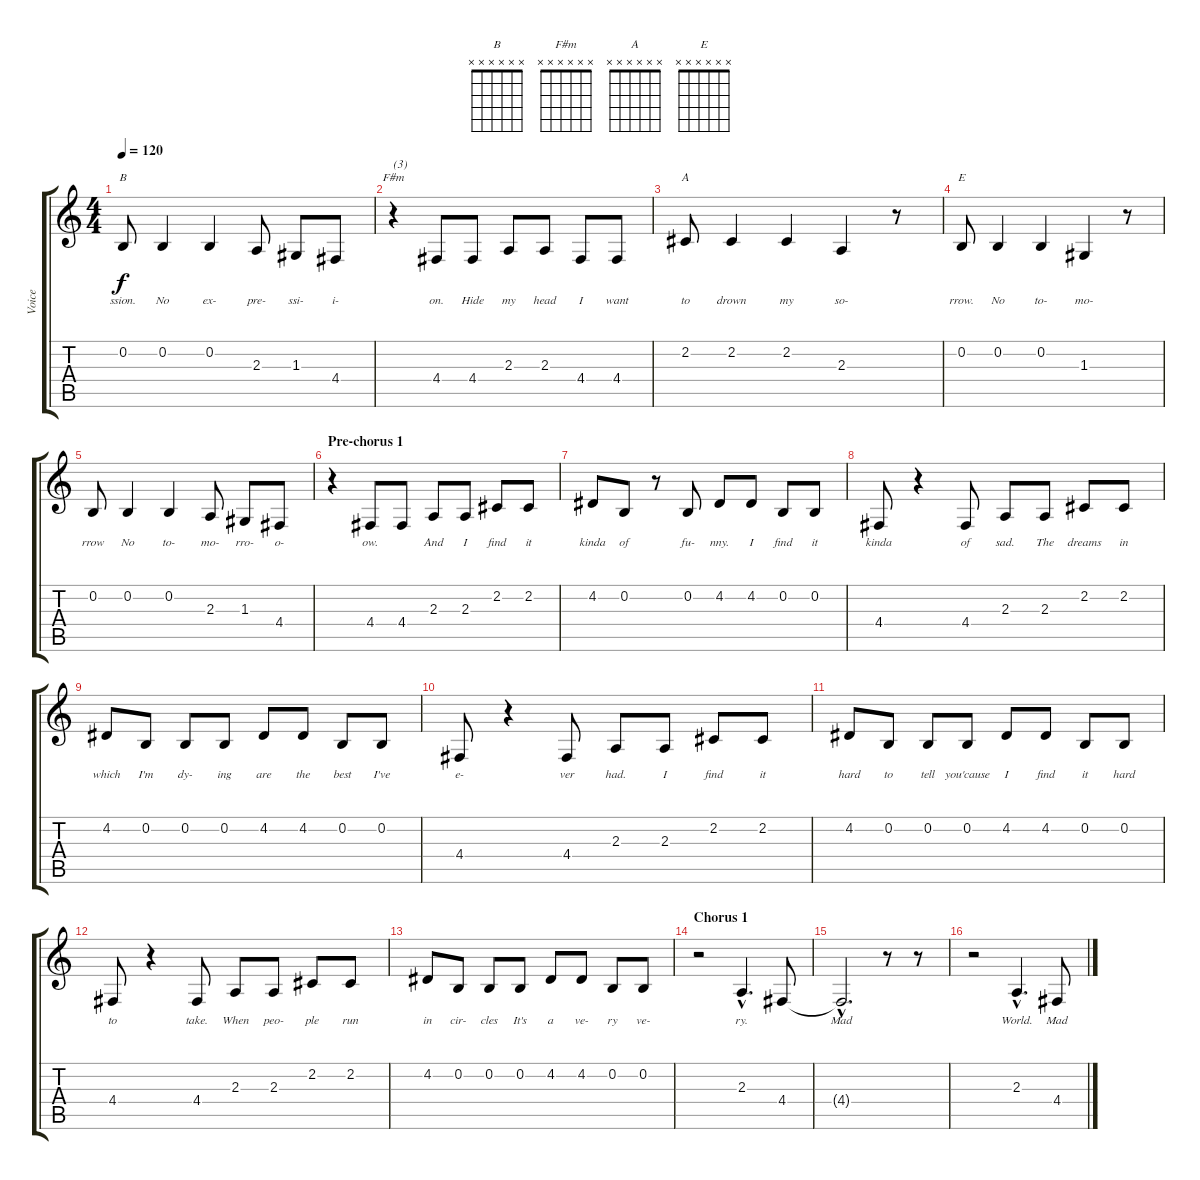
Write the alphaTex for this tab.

\track ("Voice" "Voice") {instrument clarinet}
\staff {score tabs}
\tuning (E4 B3 G3 D3 A2 E2) {hide}
\chord ("B" x x x x x x)
\chord ("F#m" x x x x x x)
\chord ("A" x x x x x x)
\chord ("E" x x x x x x)
\ts (4 4)
\tempo 120
\clef g2
\ks c
0.2.8{ch "B" lyrics (0 "ssion.") lyrics (1 "") lyrics (2 "") lyrics (3 "") lyrics (4 "") dy f} 0.2.4{lyrics (0 "No") lyrics (1 "") lyrics (2 "") lyrics (3 "") lyrics (4 "")} 0.2.4{lyrics (0 "ex-") lyrics (1 "") lyrics (2 "") lyrics (3 "") lyrics (4 "")} 2.3.8{lyrics (0 "pre-") lyrics (1 "") lyrics (2 "") lyrics (3 "") lyrics (4 "")} 1.3.8{lyrics (0 "ssi-") lyrics (1 "") lyrics (2 "") lyrics (3 "") lyrics (4 "")} 4.4.8{lyrics (0 "i-") lyrics (1 "") lyrics (2 "") lyrics (3 "") lyrics (4 "")} |
r.4{ch "F#m" txt "(3)"} 4.4.8{lyrics (0 "on.") lyrics (1 "") lyrics (2 "") lyrics (3 "") lyrics (4 "")} 4.4.8{lyrics (0 "Hide") lyrics (1 "") lyrics (2 "") lyrics (3 "") lyrics (4 "")} 2.3.8{lyrics (0 "my") lyrics (1 "") lyrics (2 "") lyrics (3 "") lyrics (4 "")} 2.3.8{lyrics (0 "head") lyrics (1 "") lyrics (2 "") lyrics (3 "") lyrics (4 "")} 4.4.8{lyrics (0 "I") lyrics (1 "") lyrics (2 "") lyrics (3 "") lyrics (4 "")} 4.4.8{lyrics (0 "want") lyrics (1 "") lyrics (2 "") lyrics (3 "") lyrics (4 "")} |
2.2.8{ch "A" lyrics (0 "to") lyrics (1 "") lyrics (2 "") lyrics (3 "") lyrics (4 "")} 2.2.4{lyrics (0 "drown") lyrics (1 "") lyrics (2 "") lyrics (3 "") lyrics (4 "")} 2.2.4{lyrics (0 "my") lyrics (1 "") lyrics (2 "") lyrics (3 "") lyrics (4 "")} 2.3.4{lyrics (0 "so-") lyrics (1 "") lyrics (2 "") lyrics (3 "") lyrics (4 "")} r.8 |
0.2.8{ch "E" lyrics (0 "rrow.") lyrics (1 "") lyrics (2 "") lyrics (3 "") lyrics (4 "")} 0.2.4{lyrics (0 "No") lyrics (1 "") lyrics (2 "") lyrics (3 "") lyrics (4 "")} 0.2.4{lyrics (0 "to-") lyrics (1 "") lyrics (2 "") lyrics (3 "") lyrics (4 "")} 1.3.4{lyrics (0 "mo-") lyrics (1 "") lyrics (2 "") lyrics (3 "") lyrics (4 "")} r.8 |
0.2.8{lyrics (0 "rrow") lyrics (1 "") lyrics (2 "") lyrics (3 "") lyrics (4 "")} 0.2.4{lyrics (0 "No") lyrics (1 "") lyrics (2 "") lyrics (3 "") lyrics (4 "")} 0.2.4{lyrics (0 "to-") lyrics (1 "") lyrics (2 "") lyrics (3 "") lyrics (4 "")} 2.3.8{lyrics (0 "mo-") lyrics (1 "") lyrics (2 "") lyrics (3 "") lyrics (4 "")} 1.3.8{lyrics (0 "rro-") lyrics (1 "") lyrics (2 "") lyrics (3 "") lyrics (4 "")} 4.4.8{lyrics (0 "o-") lyrics (1 "") lyrics (2 "") lyrics (3 "") lyrics (4 "")} |
\section ("" "Pre-chorus 1")
r.4 4.4.8{lyrics (0 "ow.") lyrics (1 "") lyrics (2 "") lyrics (3 "") lyrics (4 "")} 4.4.8{lyrics (0 "") lyrics (1 "") lyrics (2 "") lyrics (3 "") lyrics (4 "")} 2.3.8{lyrics (0 "And") lyrics (1 "") lyrics (2 "") lyrics (3 "") lyrics (4 "")} 2.3.8{lyrics (0 "I") lyrics (1 "") lyrics (2 "") lyrics (3 "") lyrics (4 "")} 2.2.8{lyrics (0 "find") lyrics (1 "") lyrics (2 "") lyrics (3 "") lyrics (4 "")} 2.2.8{lyrics (0 "it") lyrics (1 "") lyrics (2 "") lyrics (3 "") lyrics (4 "")} |
4.2.8{lyrics (0 "kinda") lyrics (1 "") lyrics (2 "") lyrics (3 "") lyrics (4 "")} 0.2.8{lyrics (0 "of") lyrics (1 "") lyrics (2 "") lyrics (3 "") lyrics (4 "")} r.8 0.2.8{lyrics (0 "fu-") lyrics (1 "") lyrics (2 "") lyrics (3 "") lyrics (4 "")} 4.2.8{lyrics (0 "nny.") lyrics (1 "") lyrics (2 "") lyrics (3 "") lyrics (4 "")} 4.2.8{lyrics (0 "I") lyrics (1 "") lyrics (2 "") lyrics (3 "") lyrics (4 "")} 0.2.8{lyrics (0 "find") lyrics (1 "") lyrics (2 "") lyrics (3 "") lyrics (4 "")} 0.2.8{lyrics (0 "it") lyrics (1 "") lyrics (2 "") lyrics (3 "") lyrics (4 "")} |
4.4.8{lyrics (0 "kinda") lyrics (1 "") lyrics (2 "") lyrics (3 "") lyrics (4 "")} r.4 4.4.8{lyrics (0 "of") lyrics (1 "") lyrics (2 "") lyrics (3 "") lyrics (4 "")} 2.3.8{lyrics (0 "sad.") lyrics (1 "") lyrics (2 "") lyrics (3 "") lyrics (4 "")} 2.3.8{lyrics (0 "The") lyrics (1 "") lyrics (2 "") lyrics (3 "") lyrics (4 "")} 2.2.8{lyrics (0 "dreams") lyrics (1 "") lyrics (2 "") lyrics (3 "") lyrics (4 "")} 2.2.8{lyrics (0 "in") lyrics (1 "") lyrics (2 "") lyrics (3 "") lyrics (4 "")} |
4.2.8{lyrics (0 "which") lyrics (1 "") lyrics (2 "") lyrics (3 "") lyrics (4 "")} 0.2.8{lyrics (0 "I'm") lyrics (1 "") lyrics (2 "") lyrics (3 "") lyrics (4 "")} 0.2.8{lyrics (0 "dy-") lyrics (1 "") lyrics (2 "") lyrics (3 "") lyrics (4 "")} 0.2.8{lyrics (0 "ing") lyrics (1 "") lyrics (2 "") lyrics (3 "") lyrics (4 "")} 4.2.8{lyrics (0 "are") lyrics (1 "") lyrics (2 "") lyrics (3 "") lyrics (4 "")} 4.2.8{lyrics (0 "the") lyrics (1 "") lyrics (2 "") lyrics (3 "") lyrics (4 "")} 0.2.8{lyrics (0 "best") lyrics (1 "") lyrics (2 "") lyrics (3 "") lyrics (4 "")} 0.2.8{lyrics (0 "I've") lyrics (1 "") lyrics (2 "") lyrics (3 "") lyrics (4 "")} |
4.4.8{lyrics (0 "e-") lyrics (1 "") lyrics (2 "") lyrics (3 "") lyrics (4 "")} r.4 4.4.8{lyrics (0 "ver") lyrics (1 "") lyrics (2 "") lyrics (3 "") lyrics (4 "")} 2.3.8{lyrics (0 "had.") lyrics (1 "") lyrics (2 "") lyrics (3 "") lyrics (4 "")} 2.3.8{lyrics (0 "I") lyrics (1 "") lyrics (2 "") lyrics (3 "") lyrics (4 "")} 2.2.8{lyrics (0 "find") lyrics (1 "") lyrics (2 "") lyrics (3 "") lyrics (4 "")} 2.2.8{lyrics (0 "it") lyrics (1 "") lyrics (2 "") lyrics (3 "") lyrics (4 "")} |
4.2.8{lyrics (0 "hard") lyrics (1 "") lyrics (2 "") lyrics (3 "") lyrics (4 "")} 0.2.8{lyrics (0 "to") lyrics (1 "") lyrics (2 "") lyrics (3 "") lyrics (4 "")} 0.2.8{lyrics (0 "tell") lyrics (1 "") lyrics (2 "") lyrics (3 "") lyrics (4 "")} 0.2.8{lyrics (0 "you'cause") lyrics (1 "") lyrics (2 "") lyrics (3 "") lyrics (4 "")} 4.2.8{lyrics (0 "I") lyrics (1 "") lyrics (2 "") lyrics (3 "") lyrics (4 "")} 4.2.8{lyrics (0 "find") lyrics (1 "") lyrics (2 "") lyrics (3 "") lyrics (4 "")} 0.2.8{lyrics (0 "it") lyrics (1 "") lyrics (2 "") lyrics (3 "") lyrics (4 "")} 0.2.8{lyrics (0 "hard") lyrics (1 "") lyrics (2 "") lyrics (3 "") lyrics (4 "")} |
4.4.8{lyrics (0 "to") lyrics (1 "") lyrics (2 "") lyrics (3 "") lyrics (4 "")} r.4 4.4.8{lyrics (0 "take.") lyrics (1 "") lyrics (2 "") lyrics (3 "") lyrics (4 "")} 2.3.8{lyrics (0 "When") lyrics (1 "") lyrics (2 "") lyrics (3 "") lyrics (4 "")} 2.3.8{lyrics (0 "peo-") lyrics (1 "") lyrics (2 "") lyrics (3 "") lyrics (4 "")} 2.2.8{lyrics (0 "ple") lyrics (1 "") lyrics (2 "") lyrics (3 "") lyrics (4 "")} 2.2.8{lyrics (0 "run") lyrics (1 "") lyrics (2 "") lyrics (3 "") lyrics (4 "")} |
4.2.8{lyrics (0 "in") lyrics (1 "") lyrics (2 "") lyrics (3 "") lyrics (4 "")} 0.2.8{lyrics (0 "cir-") lyrics (1 "") lyrics (2 "") lyrics (3 "") lyrics (4 "")} 0.2.8{lyrics (0 "cles") lyrics (1 "") lyrics (2 "") lyrics (3 "") lyrics (4 "")} 0.2.8{lyrics (0 "It's") lyrics (1 "") lyrics (2 "") lyrics (3 "") lyrics (4 "")} 4.2.8{lyrics (0 "a") lyrics (1 "") lyrics (2 "") lyrics (3 "") lyrics (4 "")} 4.2.8{lyrics (0 "ve-") lyrics (1 "") lyrics (2 "") lyrics (3 "") lyrics (4 "")} 0.2.8{lyrics (0 "ry") lyrics (1 "") lyrics (2 "") lyrics (3 "") lyrics (4 "")} 0.2.8{lyrics (0 "ve-") lyrics (1 "") lyrics (2 "") lyrics (3 "") lyrics (4 "")} |
\section ("" "Chorus 1")
r.2 2.3{hac}.4{d lyrics (0 "ry.") lyrics (1 "") lyrics (2 "") lyrics (3 "") lyrics (4 "")} 4.4.8{lyrics (0 "") lyrics (1 "") lyrics (2 "") lyrics (3 "") lyrics (4 "")} |
4.4{hac t}.2{d lyrics (0 "Mad") lyrics (1 "") lyrics (2 "") lyrics (3 "") lyrics (4 "")} r.8 r.8 |
r.2 2.3{hac}.4{d lyrics (0 "World.") lyrics (1 "") lyrics (2 "") lyrics (3 "") lyrics (4 "")} 4.4.8{lyrics (0 "Mad") lyrics (1 "") lyrics (2 "") lyrics (3 "") lyrics (4 "")}
